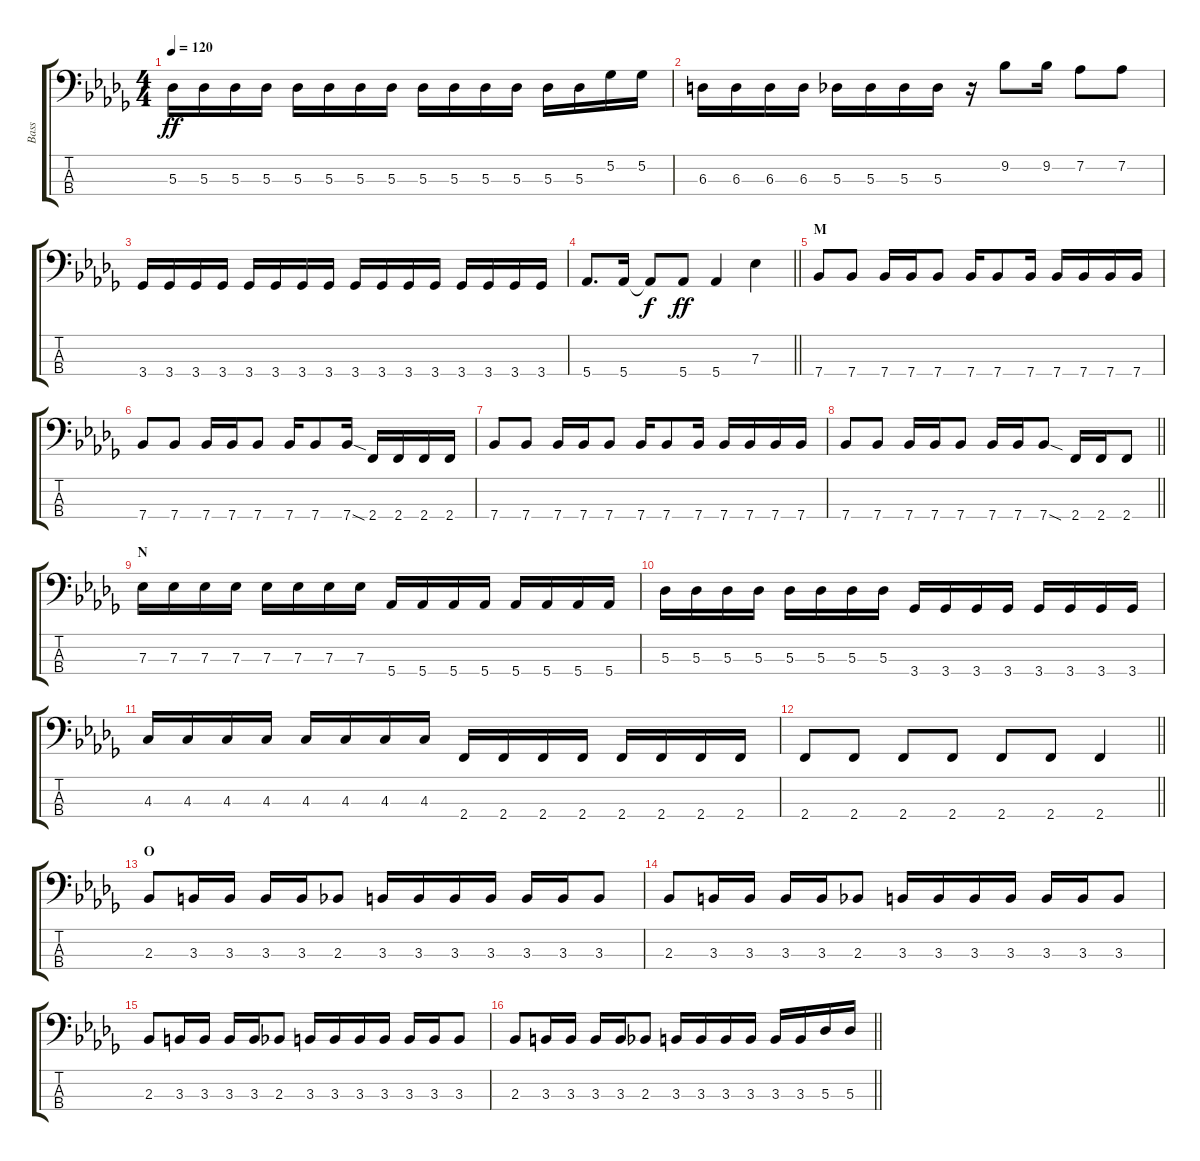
\track ("Bass" "Bass") {instrument electricbasspick}
\staff {score tabs}
\tuning (Gb2 Db2 Ab1 Eb1) {hide}
\ts (4 4)
\tempo 120
\clef f4
\ks db
5.3.16{dy ff} 5.3.16 5.3.16 5.3.16 5.3.16 5.3.16 5.3.16 5.3.16 5.3.16 5.3.16 5.3.16 5.3.16 5.3.16 5.3.16 5.2.16 5.2.16 |
6.3.16 6.3.16 6.3.16 6.3.16 5.3.16 5.3.16 5.3.16 5.3.16 r.16 9.2.8 9.2.16 7.2.8 7.2.8 |
3.4.16 3.4.16 3.4.16 3.4.16 3.4.16 3.4.16 3.4.16 3.4.16 3.4.16 3.4.16 3.4.16 3.4.16 3.4.16 3.4.16 3.4.16 3.4.16 |
\barLineRight lightlight
5.4.8{d} 5.4.16 5.4{t}.8{dy f} 5.4.8{dy ff} 5.4.4 7.3.4 |
\section ("" "M")
7.4.8 7.4.8 7.4.16 7.4.16 7.4.8 7.4.16 7.4.8 7.4.16 7.4.16 7.4.16 7.4.16 7.4.16 |
7.4.8 7.4.8 7.4.16 7.4.16 7.4.8 7.4.16 7.4.8 7.4{sod}.16 2.4.16 2.4.16 2.4.16 2.4.16 |
7.4.8 7.4.8 7.4.16 7.4.16 7.4.8 7.4.16 7.4.8 7.4.16 7.4.16 7.4.16 7.4.16 7.4.16 |
\barLineRight lightlight
7.4.8 7.4.8 7.4.16 7.4.16 7.4.8 7.4.16 7.4.16 7.4{sod}.8 2.4.16 2.4.16 2.4.8 |
\section ("" "N")
7.3.16 7.3.16 7.3.16 7.3.16 7.3.16 7.3.16 7.3.16 7.3.16 5.4.16 5.4.16 5.4.16 5.4.16 5.4.16 5.4.16 5.4.16 5.4.16 |
5.3.16 5.3.16 5.3.16 5.3.16 5.3.16 5.3.16 5.3.16 5.3.16 3.4.16 3.4.16 3.4.16 3.4.16 3.4.16 3.4.16 3.4.16 3.4.16 |
4.3.16 4.3.16 4.3.16 4.3.16 4.3.16 4.3.16 4.3.16 4.3.16 2.4.16 2.4.16 2.4.16 2.4.16 2.4.16 2.4.16 2.4.16 2.4.16 |
\barLineRight lightlight
2.4.8 2.4.8 2.4.8 2.4.8 2.4.8 2.4.8 2.4.4 |
\section ("" "O")
2.3.8 3.3.16 3.3.16 3.3.16 3.3.16 2.3.8 3.3.16 3.3.16 3.3.16 3.3.16 3.3.16 3.3.16 3.3.8 |
2.3.8 3.3.16 3.3.16 3.3.16 3.3.16 2.3.8 3.3.16 3.3.16 3.3.16 3.3.16 3.3.16 3.3.16 3.3.8 |
2.3.8 3.3.16 3.3.16 3.3.16 3.3.16 2.3.8 3.3.16 3.3.16 3.3.16 3.3.16 3.3.16 3.3.16 3.3.8 |
\barLineRight lightlight
2.3.8 3.3.16 3.3.16 3.3.16 3.3.16 2.3.8 3.3.16 3.3.16 3.3.16 3.3.16 3.3.16 3.3.16 5.3.16 5.3.16
